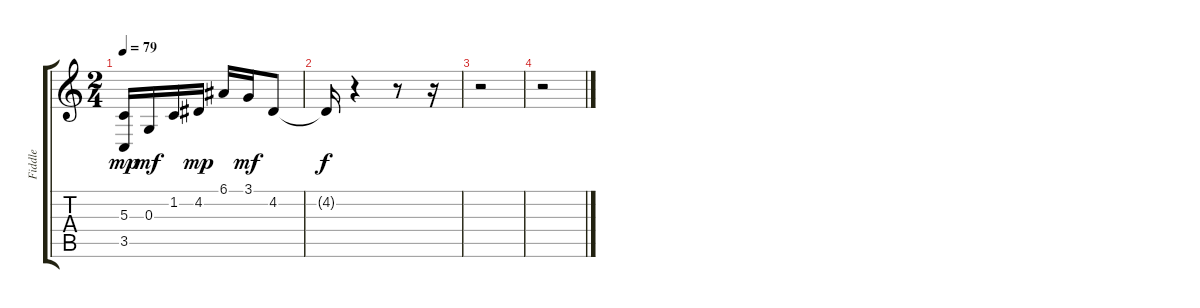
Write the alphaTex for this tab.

\track ("Fiddle" "Fiddle") {instrument fiddle}
\staff {score tabs}
\tuning (E4 B3 G3 D3 A2 E2) {hide}
\ts (2 4)
\tempo 79
\clef g2
\ks c
(5.3 3.5).16{dy mp} 0.3.16{dy mf} 1.2.16 4.2.16{dy mp} 6.1.16 3.1.16{dy mf} 4.2.8 |
4.2{t}.16{dy f} r.4 r.8 r.16 |
r.2 |
r.2
